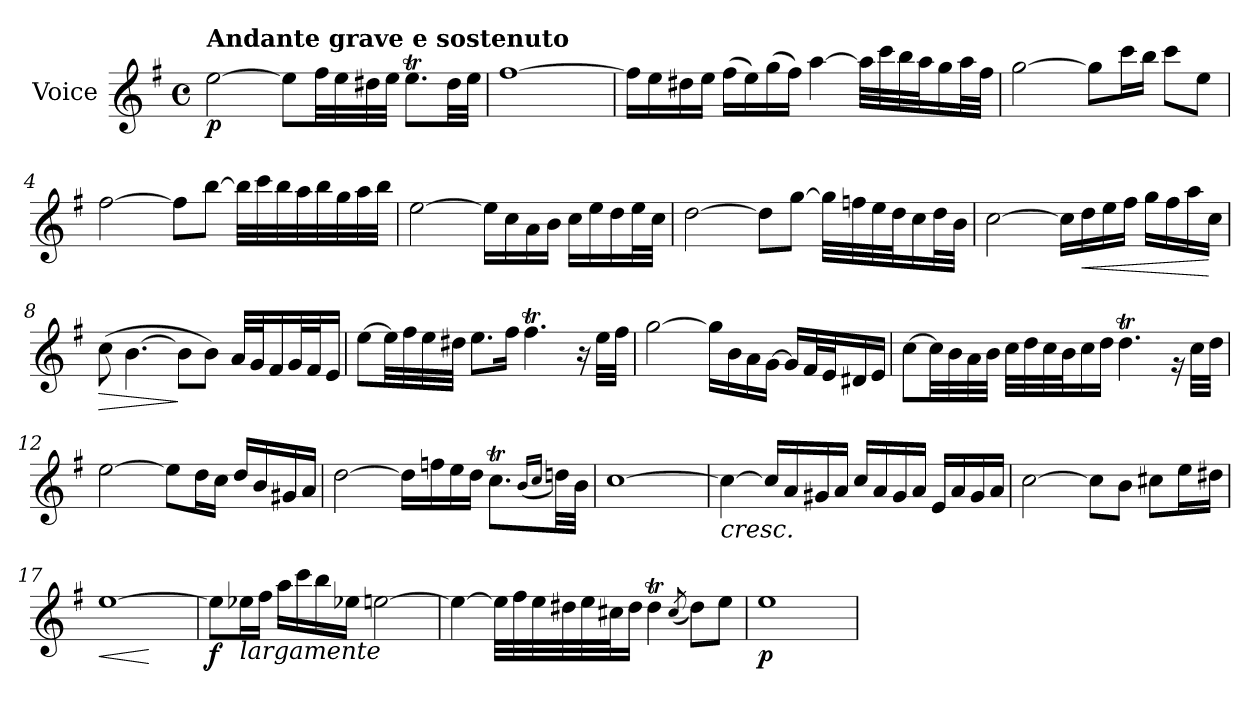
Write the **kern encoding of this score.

**kern	**dynam
*part1	*part1
*staff1	*staff1
*I"Voice	*
*I'V	*
*clefG2	*
*k[f#]	*
*M4/4	*
*met(c)	*
*MM50	*
=	=
!LO:TX:a:B:t=Andante grave e sostenuto	!
!	!LO:DY:b
[2ee\	p
8ee\L]	.
32ff#\LL	.
32ee\	.
32dd#X\	.
32ee\JJJ	.
8.eeT\L	.
32dd#\LL	.
32ee\JJJ	.
=1	=1
[1ff#	.
=2	=2
16ff#\LL]	.
16ee\	.
16dd#X\	.
16ee\JJ	.
(>16ff#\LL	.
16ee\)	.
(>16gg\	.
16ff#\JJ)	.
[4aa\	.
32aa\LLL]	.
32ccc\	.
32bb\	.
32aa\J	.
16gg\	.
32aa\L	.
32ff#\JJJ	.
=3	=3
[2gg\	.
8gg\L]	.
16ccc\L	.
16bb\JJ	.
8ccc\L	.
8ee\J	.
!!LO:LB:g=z
=4	=4
[2ff#\	.
8ff#\L]	.
[8bb\J	.
32bb\LLL]	.
32ccc\	.
32bb\	.
32aa\	.
32bb\	.
32gg\	.
32aa\	.
32bb\JJJ	.
=5	=5
[2ee\	.
16ee\LL]	.
16cc\	.
16a\	.
16b\JJ	.
16cc\LL	.
16ee\	.
16dd\	.
32ee\L	.
32cc\JJJ	.
=6	=6
[2dd\	.
8dd\L]	.
[8gg\J	.
32gg\LLL]	.
32ffn\	.
32ee\	.
32dd\J	.
16cc\	.
32dd\L	.
32b\JJJ	.
=7	=7
[2cc\	.
16cc\LL]	.
!	!LO:HP:b
16dd\	<
16ee\	.
16ff#\JJ	.
16gg\LL	.
16ff#\	.
16aa\	.
16cc\JJ	[
!!LO:LB:g=z
=8	=8
!	!LO:HP:b
(>8cc\	>
[4.b\	.
8b\L]	]
8b\J)	.
32a/LLL	.
32g/J	.
16f#/	.
32g/L	.
32f#/J	.
16e/JJ	.
=9	=9
[8ee\L	.
32ee\LL]	.
32ff#\	.
32ee\	.
32dd#Xi\JJJ	.
8.ee\L	.
16ff#\Jk	.
4.ff#t\	.
16r	.
32ee\LLL	.
32ff#\JJJ	.
=10	=10
[2gg\	.
16gg\LL]	.
16b\	.
16a\	.
[16g\JJ	.
16g/LL]	.
32f#/L	.
32e/J	.
16d#Xi/	.
16e/JJ	.
=11	=11
[8cc\L	.
32cc\LL]	.
32b\	.
32a\	.
32b\JJJ	.
32cc\LLL	.
32dd\	.
32cc\	.
32b\J	.
16cc\	.
16dd\JJ	.
4.ddT\	.
16rg	.
32cc\LLL	.
32dd\JJJ	.
!!LO:LB:g=z
=12	=12
[2ee\	.
8ee\L]	.
16dd\L	.
16cc\JJ	.
16dd/LL	.
16b/	.
16g#X/	.
16a/JJ	.
=13	=13
[2dd\	.
16dd\LL]	.
16ffn\	.
16ee\	.
16dd\JJ	.
8.ccT\L	.
(<16qb/LL	.
16qcc/JJ	.
32ddn\LL)	.
32b\JJJ	.
=14	=14
[1cc	.
=15	=15
!LO:TX:b:i:t=cresc.	!
4cc\_	.
16cc/LL]	.
16a/	.
16g#X/	.
16a/JJ	.
16cc/LL	.
16a/	.
16g#/	.
16a/JJ	.
16e/LL	.
16a/	.
16g#/	.
16a/JJ	.
=16	=16
[2cc\	.
8cc\L]	.
8b\J	.
8cc#X\L	.
16ee\L	.
16dd#Xi\JJ	.
=17	=17
!	!LO:HP:b
[1ee	<
.	[
!!LO:LB:g=z
=18	=18
!	!LO:DY:b
8ee\L]	f
!LO:TX:b:i:t=largamente	!
16ee-Xj\L	.
16ff#\JJ	.
16aa\LL	.
16ccc\	.
16bb\	.
16ee-Xj\JJ	.
[2ee\	.
=19	=19
4ee\_	.
32ee\LLL]	.
32ff#\	.
32ee\	.
32dd#Xi\	.
32ee\	.
32cc#X\J	.
16dd#\JJ	.
4dd#t\	.
(<8qcc#/	.
8dd#\L)	.
8ee\J	.
=20	=20
!	!LO:DY:b
1ee	p
=	=
*-	*-
